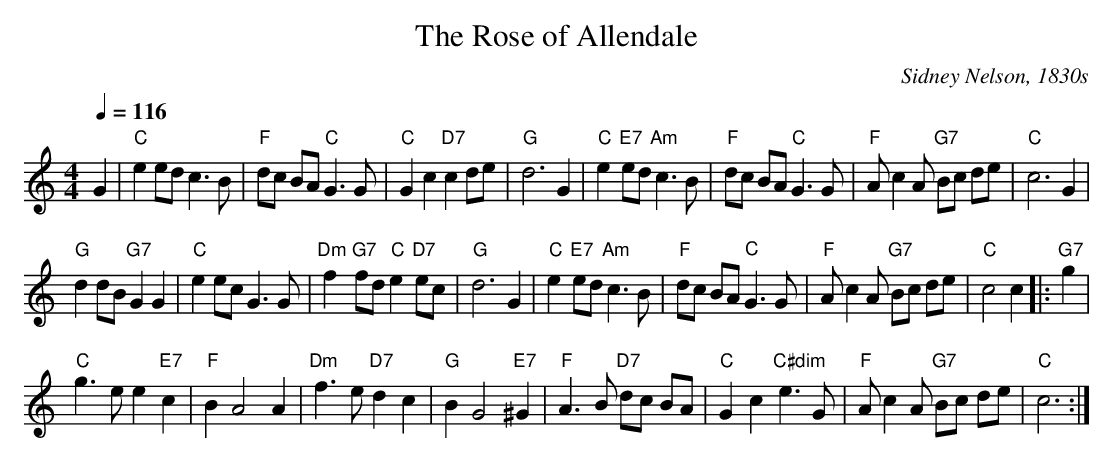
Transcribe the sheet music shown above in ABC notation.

X:1
T:The Rose of Allendale
C:Sidney Nelson, 1830s
Q:1/4=116
M:4/4
L:1/8
K:C
G2 | "C"e2 ed c3 B | "F"dc BA "C"G3 G | "C"G2 c2 "D7"c2 de | "G"d6 G2 |\
"C"e2 "E7"ed "Am"c3 B | "F"dc BA "C"G3 G | "F"A c2 A "G7"Bc de | "C"c6 G2 |
"G"d2 dB "G7"G2 G2 | "C"e2 ec G3 G | "Dm"f2 "G7"fd "C"e2 "D7"ec | "G"d6 G2 |\
"C"e2 "E7"ed "Am"c3 B | "F"dc BA "C"G3 G | "F"A c2 A "G7"Bc de | "C"c4 c2 |: "G7"g2 |
"C"g3 e e2 "E7"c2 | "F"B2 A4 A2 | "Dm"f3 e "D7"d2 c2 | "G"B2 G4 "E7"^G2 |\
"F"A3 B "D7"dc BA | "C"G2 c2 "C#dim"e3 G | "F"A c2 A "G7"Bc de | "C"c6 :|
